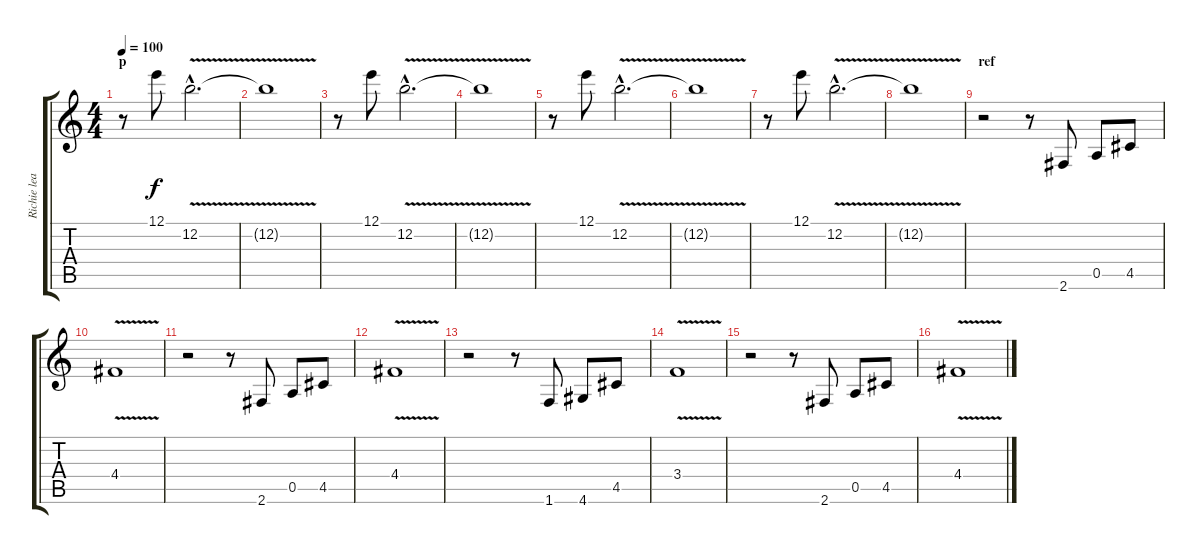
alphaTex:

\track ("Richie lead" "Richie lea") {instrument overdrivenguitar}
\staff {score tabs}
\tuning (E4 B3 G3 D3 A2 E2) {hide}
\ts (4 4)
\section ("" "p")
\tempo 100
\clef g2
\ks c
r.8{dy f volume 8} 12.1.8 12.2{v hac}.2{d} |
12.2{t}.1 |
r.8 12.1.8 12.2{v hac}.2{d} |
12.2{t}.1 |
r.8{volume 8} 12.1.8 12.2{v hac}.2{d} |
12.2{t}.1 |
r.8 12.1.8 12.2{v hac}.2{d} |
12.2{t}.1 |
\section ("" "ref")
r.2{volume 11} r.8 2.6.8 0.5.8 4.5.8 |
4.4{v}.1 |
r.2 r.8 2.6.8 0.5.8 4.5.8 |
4.4{v}.1 |
r.2 r.8 1.6.8 4.6.8 4.5.8 |
3.4{v}.1 |
r.2 r.8 2.6.8 0.5.8 4.5.8 |
4.4{v}.1
